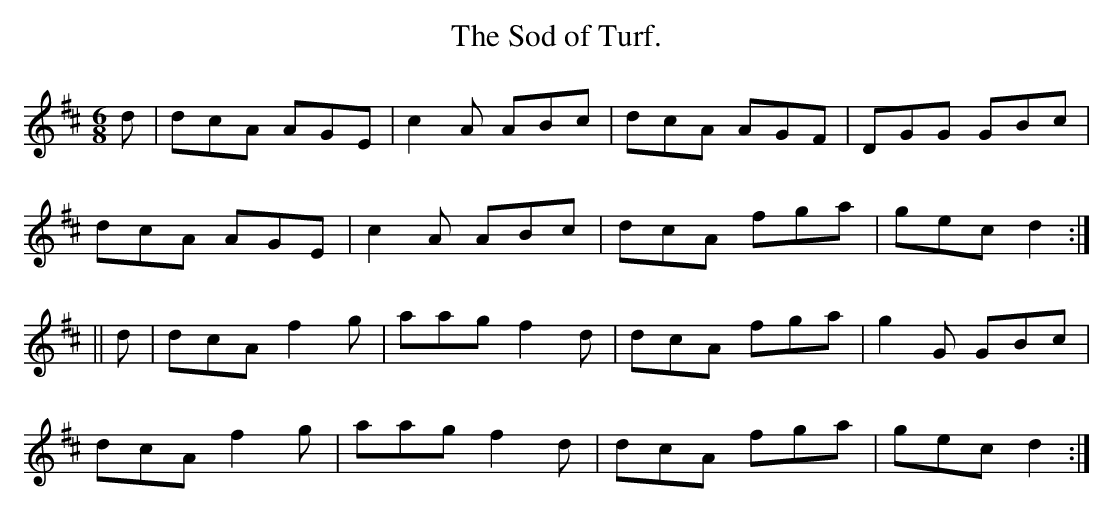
X:1
T: The Sod of Turf.
M: 6/8
L: 1/8
K: D
d | dcA AGE | c2 A ABc | dcA AGF | DGG GBc |
dcA AGE | c2 A ABc | dcA fga | gec d2 :|
|| d | dcA f2g | aag f2 d | dcA fga | g2 G GBc |
dcA f2g | aag f2 d | dcA fga | gec d2 :|
